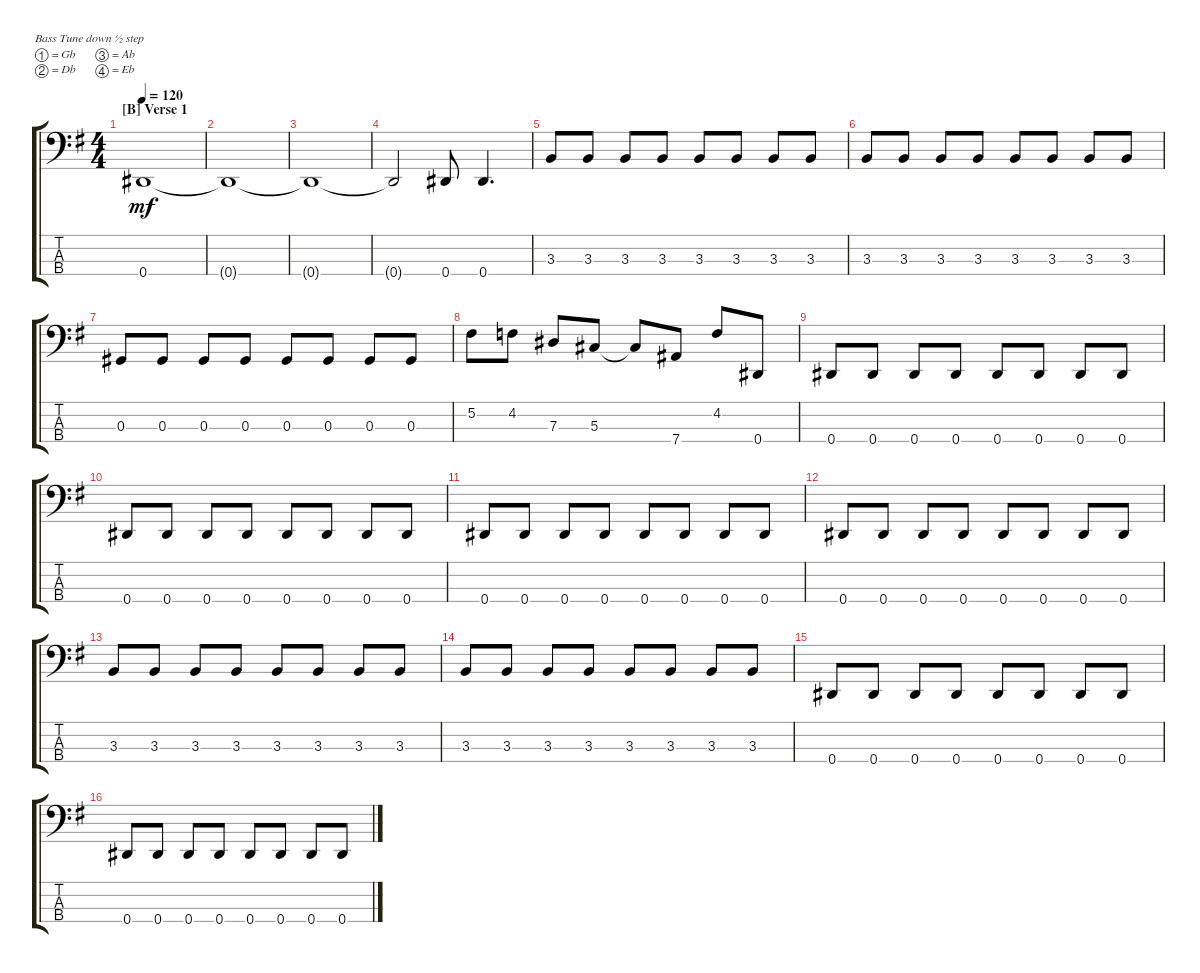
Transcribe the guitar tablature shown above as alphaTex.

\defaultSystemsLayout 4
\bracketExtendMode groupsimilarinstruments
\singleTrackTrackNamePolicy hidden
\multiTrackTrackNamePolicy hidden
\firstSystemTrackNameOrientation horizontal
\otherSystemsTrackNameOrientation horizontal
\track ("Vitaliy Dubinin" "E-Bass") {instrument electricbassfinger}
\staff {score tabs}
\tuning (Gb2 Db2 Ab1 Eb1)
\ts (4 4)
\section ("B" "Verse 1")
\tempo 120
\clef f4
\scale
1.03909
\ks g
0.4.1{dy mf} |
\scale
0.960908 0.4{t}.1 |
\scale
1.03909 0.4{t}.1 |
\scale
0.960908 0.4{t}.2 0.4.8 0.4.4{d} |
\scale
1.03909 3.3.8 3.3.8 3.3.8 3.3.8 3.3.8 3.3.8 3.3.8 3.3.8 |
\scale
0.960908 3.3.8 3.3.8 3.3.8 3.3.8 3.3.8 3.3.8 3.3.8 3.3.8 |
\scale
1.03909 0.3.8 0.3.8 0.3.8 0.3.8 0.3.8 0.3.8 0.3.8 0.3.8 |
\scale
0.960908 5.2.8 4.2.8 7.3.8 5.3.8 5.3{t}.8 7.4.8 4.2.8 0.4.8 |
\scale
1.03909 0.4.8 0.4.8 0.4.8 0.4.8 0.4.8 0.4.8 0.4.8 0.4.8 |
\scale
0.960908 0.4.8 0.4.8 0.4.8 0.4.8 0.4.8 0.4.8 0.4.8 0.4.8 |
\scale
1.03909 0.4.8 0.4.8 0.4.8 0.4.8 0.4.8 0.4.8 0.4.8 0.4.8 |
\scale
0.960908 0.4.8 0.4.8 0.4.8 0.4.8 0.4.8 0.4.8 0.4.8 0.4.8 |
\scale
1.03909 3.3.8 3.3.8 3.3.8 3.3.8 3.3.8 3.3.8 3.3.8 3.3.8 |
\scale
0.960908 3.3.8 3.3.8 3.3.8 3.3.8 3.3.8 3.3.8 3.3.8 3.3.8 |
\scale
1.03909 0.4.8 0.4.8 0.4.8 0.4.8 0.4.8 0.4.8 0.4.8 0.4.8 |
\scale
0.960908 0.4.8 0.4.8 0.4.8 0.4.8 0.4.8 0.4.8 0.4.8 0.4.8
